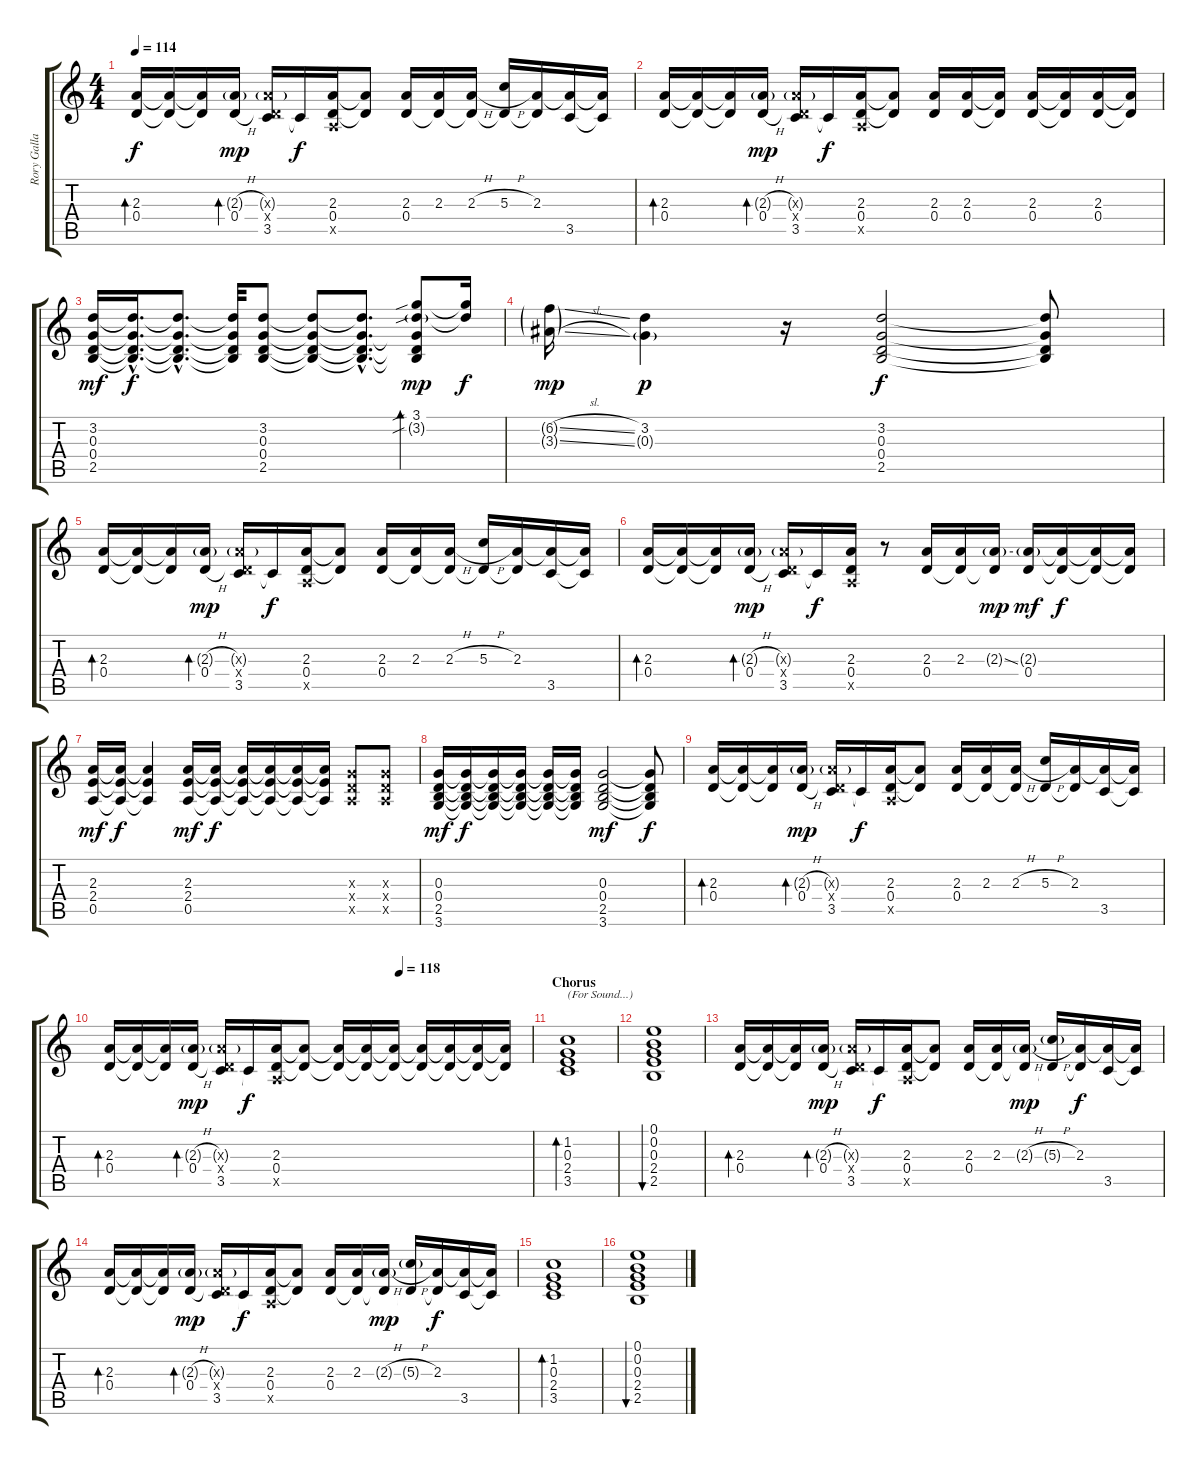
\track ("Rory Gallagher" "Rory Galla") {instrument distortionguitar}
\staff {score tabs}
\tuning (E4 B3 G3 D3 A2 E2) {hide}
\ts (4 4)
\tempo 114
\clef g2
\ks c
(2.3 0.4).16{bd 60 dy f} (2.3{t} 0.4{t}).16 (2.3{t} 0.4{t}).16 (2.3{h g} 0.4{h}).16{bd 120 dy mp} (2.3{g x} 0.4{x} 3.5).16 3.5{t}.16{dy f} (2.3 0.4 0.5{x}).16 (2.3{t} 0.4{t}).8 (2.3 0.4).16 (2.3 0.4{t}).16 (2.3{h} 0.4{t}).16 (5.3{h} 0.4{t}).16 (2.3 0.4{t}).16 (2.3{t} 3.5).16 (2.3{t} 3.5{t}).16 |
(2.3 0.4).16{bd 60} (2.3{t} 0.4{t}).16 (2.3{t} 0.4{t}).16 (2.3{h g} 0.4{h}).16{bd 120 dy mp} (2.3{g x} 0.4{x} 3.5).16 3.5{t}.16{dy f} (2.3 0.4 0.5{x}).16 (2.3{t} 0.4{t}).8 (2.3 0.4).16 (2.3 0.4).16 (2.3{t} 0.4{t}).16 (2.3 0.4).16 (2.3{t} 0.4{t}).16 (2.3 0.4).16 (2.3{t} 0.4{t}).16 |
(3.2 0.3 0.4 2.5).16{dy mf} (3.2{hac t} 0.3{hac t} 0.4{hac t} 2.5{hac t}).16{d dy f} (3.2{hac t} 0.3{hac t} 0.4{hac t} 2.5{hac t}).8{d} (3.2{t} 0.3{t} 0.4{t} 2.5{t}).32 (3.2 0.3 0.4 2.5).8 (3.2{t} 0.3{t} 0.4{t} 2.5{t}).8 (3.2{hac t} 0.3{hac t} 0.4{hac t} 2.5{hac t}).8{d} (3.1{sib} 3.2{sib g} 0.3{t} 0.4{t} 2.5{t}).8{bd 240 dy mp} (3.1{t} 3.2{t}).16{dy f} |
(6.2{sl g} 3.3{sl g}).16{dy mp} (3.2 0.3{g}).4{dy p} r.16 (3.2 0.3 0.4 2.5).2{dy f} (3.2{t} 0.3{t} 0.4{t} 2.5{t}).8 |
(2.3 0.4).16{bd 60} (2.3{t} 0.4{t}).16 (2.3{t} 0.4{t}).16 (2.3{h g} 0.4{h}).16{bd 120 dy mp} (2.3{g x} 0.4{x} 3.5).16 3.5{t}.16{dy f} (2.3 0.4 0.5{x}).16 (2.3{t} 0.4{t}).8 (2.3 0.4).16 (2.3 0.4{t}).16 (2.3{h} 0.4{t}).16 (5.3{h} 0.4{t}).16 (2.3 0.4{t}).16 (2.3{t} 3.5).16 (2.3{t} 3.5{t}).16 |
(2.3 0.4).16{bd 60} (2.3{t} 0.4{t}).16 (2.3{t} 0.4{t}).16 (2.3{h g} 0.4{h}).16{bd 120 dy mp} (2.3{g x} 0.4{x} 3.5).16 3.5{t}.16{dy f} (2.3 0.4 0.5{x}).16 r.8 (2.3 0.4).16 (2.3 0.4{t}).16 (2.3{ss g} 0.4{t}).16{dy mp} (2.3{g} 0.4).16{dy mf} (2.3{t} 0.4{t}).16{dy f} (2.3{t} 0.4{t}).16 (2.3{t} 0.4{t}).16 |
(2.3 2.4 0.5).16{dy mf} (2.3{t} 2.4{t} 0.5{t}).16{dy f} (2.3{t} 2.4{t} 0.5{t}).4 (2.3 2.4 0.5).16{dy mf} (2.3{t} 2.4{t} 0.5{t}).16{dy f} (2.3{t} 2.4{t} 0.5{t}).16 (2.3{t} 2.4{t} 0.5{t}).16 (2.3{t} 2.4{t} 0.5{t}).16 (2.3{t} 2.4{t} 0.5{t}).16 (0.3{x} 0.4{x} 0.5{x}).8 (0.3{x} 0.4{x} 0.5{x}).8 |
(0.3 0.4 2.5 3.6).16{dy mf} (0.3{t} 0.4{t} 2.5{t} 3.6{t}).16{dy f} (0.3{t} 0.4{t} 2.5{t} 3.6{t}).16 (0.3{t} 0.4{t} 2.5{t} 3.6{t}).16 (0.3{t} 0.4{t} 2.5{t} 3.6{t}).16 (0.3{t} 0.4{t} 2.5{t} 3.6{t}).16 (0.3 0.4 2.5 3.6).2{dy mf} (0.3{t} 0.4{t} 2.5{t} 3.6{t}).8{dy f} |
(2.3 0.4).16{bd 60} (2.3{t} 0.4{t}).16 (2.3{t} 0.4{t}).16 (2.3{h g} 0.4{h}).16{bd 120 dy mp} (2.3{g x} 0.4{x} 3.5).16 3.5{t}.16{dy f} (2.3 0.4 0.5{x}).16 (2.3{t} 0.4{t}).8 (2.3 0.4).16 (2.3 0.4{t}).16 (2.3{h} 0.4{t}).16 (5.3{h} 0.4{t}).16 (2.3 0.4{t}).16 (2.3{t} 3.5).16 (2.3{t} 3.5{t}).16 |
\tempo (118 0.6875)
(2.3 0.4).16{bd 60} (2.3{t} 0.4{t}).16 (2.3{t} 0.4{t}).16 (2.3{h g} 0.4{h}).16{bd 120 dy mp} (2.3{g x} 0.4{x} 3.5).16 3.5{t}.16{dy f} (2.3 0.4 0.5{x}).16 (2.3{t} 0.4{t}).8 (2.3{t} 0.4{t}).16 (2.3{t} 0.4{t}).16 (2.3{t} 0.4{t}).16 (2.3{t} 0.4{t}).16 (2.3{t} 0.4{t}).16 (2.3{t} 0.4{t}).16 (2.3{t} 0.4{t}).16 |
\section ("" "Chorus")
(1.2 0.3 2.4 3.5).1{bd 240 txt "(For Sound...)" volume 12} |
(0.1 0.2 0.3 2.4 2.5).1{bu 240} |
(2.3 0.4).16{bd 60 volume 16} (2.3{t} 0.4{t}).16 (2.3{t} 0.4{t}).16 (2.3{h g} 0.4{h}).16{bd 120 dy mp} (2.3{g x} 0.4{x} 3.5).16 3.5{t}.16{dy f} (2.3 0.4 0.5{x}).16 (2.3{t} 0.4{t}).8 (2.3 0.4).16 (2.3 0.4{t}).16 (2.3{h g} 0.4{t}).16{dy mp} (5.3{h g} 0.4{t}).16 (2.3 0.4{t}).16{dy f} (2.3{t} 3.5).16 (2.3{t} 3.5{t}).16 |
(2.3 0.4).16{bd 60} (2.3{t} 0.4{t}).16 (2.3{t} 0.4{t}).16 (2.3{h g} 0.4{h}).16{bd 120 dy mp} (2.3{g x} 0.4{x} 3.5).16 3.5{t}.16{dy f} (2.3 0.4 0.5{x}).16 (2.3{t} 0.4{t}).8 (2.3 0.4).16 (2.3 0.4{t}).16 (2.3{h g} 0.4{t}).16{dy mp} (5.3{h g} 0.4{t}).16 (2.3 0.4{t}).16{dy f} (2.3{t} 3.5).16 (2.3{t} 3.5{t}).16 |
(1.2 0.3 2.4 3.5).1{bd 240 volume 12} |
(0.1 0.2 0.3 2.4 2.5).1{bu 240}
